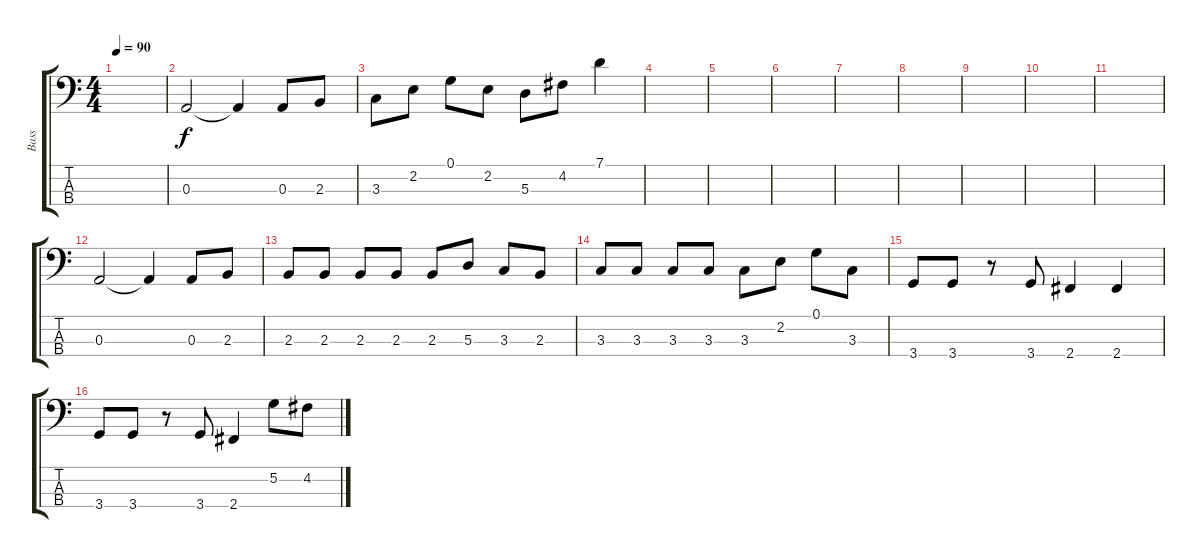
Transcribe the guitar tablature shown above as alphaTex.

\track ("Bass" "Bass") {instrument electricbassfinger}
\staff {score tabs}
\tuning (G2 D2 A1 E1) {hide}
\ts (4 4)
\tempo 90
\clef f4
\ks c
|
0.3.2 0.3{t}.4 0.3.8 2.3.8 |
3.3.8 2.2.8 0.1.8 2.2.8 5.3.8 4.2.8 7.1.4 |
|
|
|
|
|
|
|
|
0.3.2 0.3{t}.4 0.3.8 2.3.8 |
2.3.8 2.3.8 2.3.8 2.3.8 2.3.8 5.3.8 3.3.8 2.3.8 |
3.3.8 3.3.8 3.3.8 3.3.8 3.3.8 2.2.8 0.1.8 3.3.8 |
3.4.8 3.4.8 r.8 3.4.8 2.4.4 2.4.4 |
3.4.8 3.4.8 r.8 3.4.8 2.4.4 5.2.8 4.2.8
